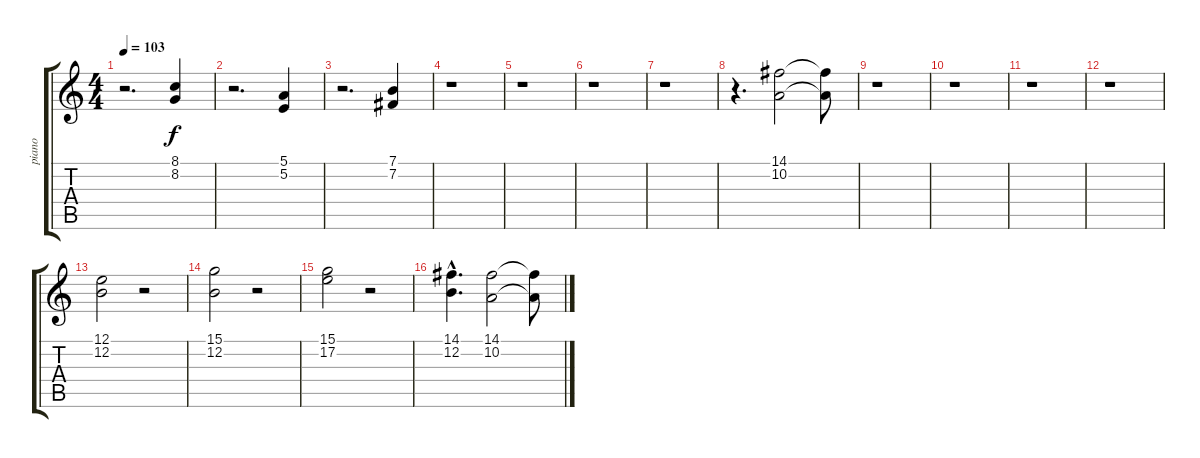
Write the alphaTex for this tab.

\track ("piano" "piano") {instrument acousticgrandpiano}
\staff {score tabs}
\tuning (E4 B3 G3 D3 A2 E2) {hide}
\ts (4 4)
\tempo 103
\clef g2
\ks c
r.2{d dy f} (8.1 8.2).4 |
r.2{d} (5.1 5.2).4 |
r.2{d} (7.1 7.2).4 |
r.1 |
r.1 |
r.1 |
r.1 |
r.4{d} (14.1 10.2).2 (14.1{t} 10.2{t}).8 |
r.1 |
r.1 |
r.1 |
r.1 |
(12.1 12.2).2 r.2 |
(15.1 12.2).2 r.2 |
(15.1 17.2).2 r.2 |
(14.1{hac} 12.2{hac}).4{d} (14.1 10.2).2 (14.1{t} 10.2{t}).8
